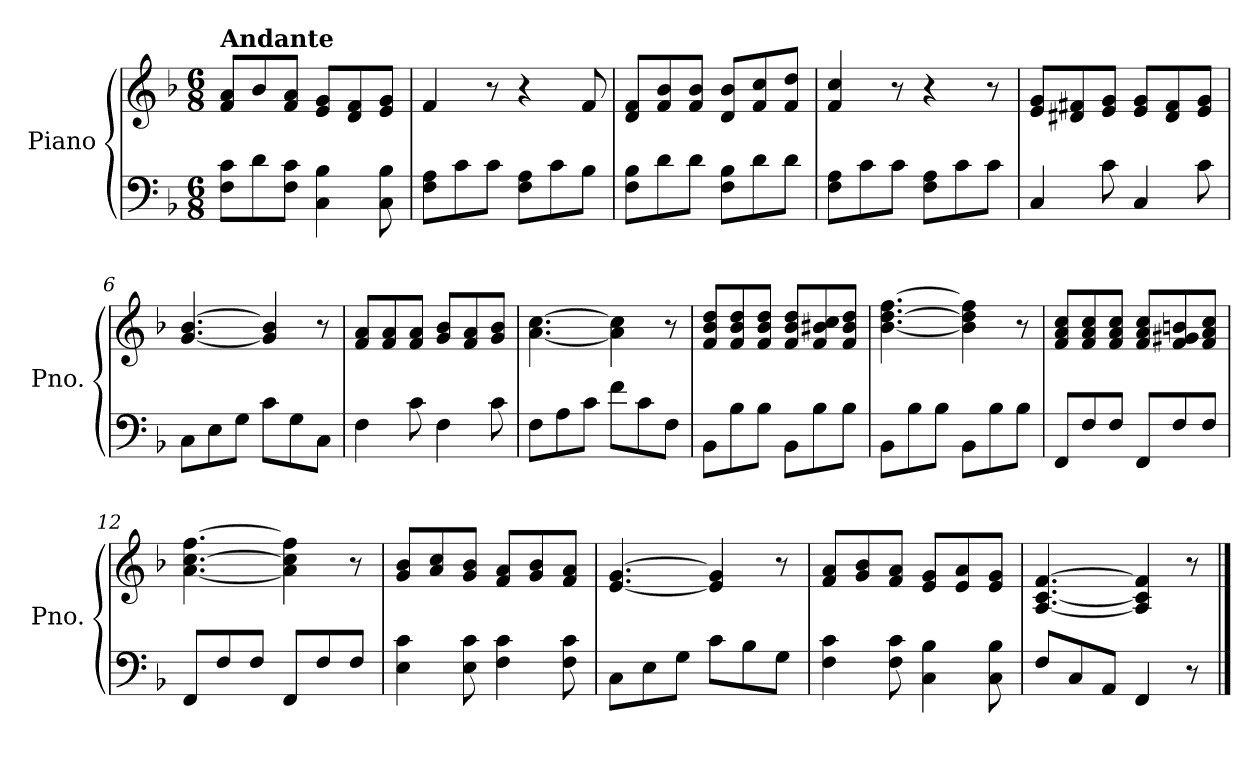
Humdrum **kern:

**kern	**kern
*part1	*part1
*staff2	*staff1
*I"Piano	*
*I'Pno.	*
*clefF4	*clefG2
*k[b-]	*k[b-]
*M6/8	*M6/8
*MM80	*MM80
=1	=1
!	!LO:TX:a:B:t=Andante
8F\ 8c\L	8f/ 8a/L
8d\	8b-/
8F\ 8c\J	8f/ 8a/J
4C\ 4B-\	8e/ 8g/L
.	8d/ 8f/
8C\ 8B-\	8e/ 8g/J
=2	=2
8F\ 8A\L	4f/
8c\	.
8c\J	8r
8F\ 8A\L	4r
8c\	.
8B-\J	8f/
=3	=3
8F\ 8B-\L	8d/ 8f/L
8d\	8f/ 8b-/
8d\J	8f/ 8b-/J
8F\ 8B-\L	8d/ 8b-/L
8d\	8f/ 8cc/
8d\J	8f/ 8dd/J
=4	=4
8F\ 8A\L	4f/ 4cc/
8c\	.
8c\J	8r
8F\ 8A\L	4r
8c\	.
8c\J	8r
=5	=5
4C/	8e/ 8g/L
.	8d#X/ 8f#X/
8c\	8e/ 8g/J
4C/	8e/ 8g/L
.	8d#/ 8f#/
8c\	8e/ 8g/J
!!LO:LB:g=z
=6	=6
8C\L	[4.g/ [4.b-/
8E\	.
8G\J	.
8c\L	4g/] 4b-/]
8G\	.
8C\J	8r
=7	=7
4F\	8f/ 8a/L
.	8f/ 8a/
8c\	8f/ 8a/J
4F\	8g/ 8b-/L
.	8f/ 8a/
8c\	8g/ 8b-/J
=8	=8
8F\L	[4.a\ [4.cc\
8A\	.
8c\J	.
8f\L	4a\] 4cc\]
8c\	.
8F\J	8r
=9	=9
8BB-\L	8f/ 8b-/ 8dd/L
8B-\	8f/ 8b-/ 8dd/
8B-\J	8f/ 8b-/ 8dd/J
8BB-\L	8f/ 8b-/ 8dd/L
8B-\	8f/ 8b#X/ 8cc/
8B-\J	8f/ 8b#/ 8dd/J
=10	=10
8BB-\L	[4.b-\ [4.dd\ [4.ff\
8B-\	.
8B-\J	.
8BB-\L	4b-\] 4dd\] 4ff\]
8B-\	.
8B-\J	8r
!!LO:LB:g=z
=11	=11
8FF/L	8f/ 8a/ 8cc/L
8F/	8f/ 8a/ 8cc/
8F/J	8f/ 8a/ 8cc/J
8FF/L	8f/ 8a/ 8cc/L
8F/	8f/ 8g#X/ 8bn/
8F/J	8f/ 8a/ 8cc/J
=12	=12
8FF/L	[4.a\ [4.cc\ [4.ff\
8F/	.
8F/J	.
8FF/L	4a\] 4cc\] 4ff\]
8F/	.
8F/J	8r
=13	=13
4E\ 4c\	8g/ 8b-/L
.	8a/ 8cc/
8E\ 8c\	8g/ 8b-/J
4F\ 4c\	8f/ 8a/L
.	8g/ 8b-/
8F\ 8c\	8f/ 8a/J
=14	=14
8C\L	[4.e/ [4.g/
8E\	.
8G\J	.
8c\L	4e/] 4g/]
8B-\	.
8G\J	8r
=15	=15
4F\ 4c\	8f/ 8a/L
.	8g/ 8b-/
8F\ 8c\	8f/ 8a/J
4C\ 4B-\	8e/ 8g/L
.	8e/ 8a/
8C\ 8B-\	8e/ 8g/J
!!LO:LB:g=z
=16	=16
8F/L	[4.A/ [4.c/ [4.f/
8C/	.
8AA/J	.
4FF/	4A/] 4c/] 4f/]
8r	8r
==	==
*-	*-
